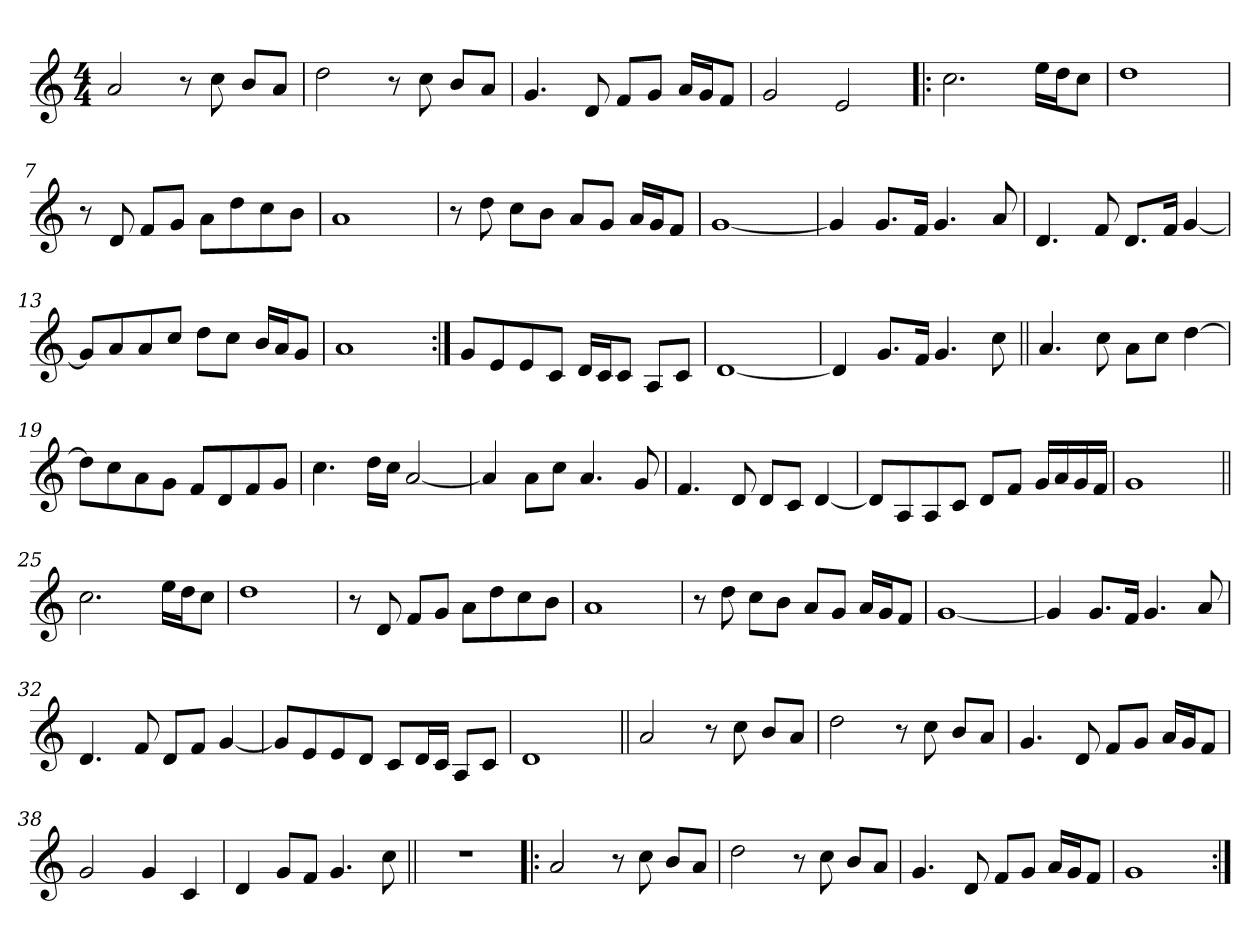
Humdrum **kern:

**kern
*part1
*staff1
!!LO:PB:g=z
*clefG2
*k[]
*C:
*M4/4
*MM83
=1
2ai/
8r
8cci\
8bi/L
8ai/J
=2
2ddi\
8r
8cci\
8bi/L
8ai/J
=3
4.gi/
8di/
8fi/L
8gi/J
16ai/LL
16gi/J
8fi/J
=4
2gi/
2ei/
!!LO:LB:g=z
=5!|:
2.cci\
16eei\LL
16ddi\J
8cci\J
=6
1ddi
=7
8r
8di/
8fi/L
8gi/J
8ai\L
8ddi\
8cci\
8bi\J
=8
1ai
=9
8r
8ddi\
8cci\L
8bi\J
8ai/L
8gi/J
16ai/LL
16gi/J
8fi/J
=10
[<1gi
!!LO:LB:g=z
=11
4gi/]
8.gi/L
16fi/Jk
4.gi/
8ai/
=12
4.di/
8fi/
8.di/L
16fi/Jk
[<4gi/
=13
8gi/L]
8ai/
8ai/
8cci/J
8ddi\L
8cci\J
16bi/LL
16ai/J
8gi/J
=14
1ai
!!LO:LB:g=z
=15:|!
8gi/L
8ei/
8ei/
8ci/J
16di/LL
16ci/J
8ci/J
8Ai/L
8ci/J
=16
[<1di
=17
4di/]
8.gi/L
16fi/Jk
4.gi/
8cci\
=18||
4.ai/
8cci\
8ai\L
8cci\J
[>4ddi\
=19
8ddi\L]
8cci\
8ai\
8gi\J
8fi/L
8di/
8fi/
8gi/J
!!LO:LB:g=z
=20
4.cci\
16ddi\LL
16cci\JJ
[<2ai/
=21
4ai/]
8ai\L
8cci\J
4.ai/
8gi/
=22
4.fi/
8di/
8di/L
8ci/J
[<4di/
=23
8di/L]
8Ai/
8Ai/
8ci/J
8di/L
8fi/J
16gi/LL
16ai/
16gi/
16fi/JJ
=24
1gi
!!LO:LB:g=z
=25||
2.cci\
16eei\LL
16ddi\J
8cci\J
=26
1ddi
=27
8r
8di/
8fi/L
8gi/J
8ai\L
8ddi\
8cci\
8bi\J
=28
1ai
=29
8r
8ddi\
8cci\L
8bi\J
8ai/L
8gi/J
16ai/LL
16gi/J
8fi/J
=30
[<1gi
!!LO:LB:g=z
=31
4gi/]
8.gi/L
16fi/Jk
4.gi/
8ai/
=32
4.di/
8fi/
8di/L
8fi/J
[<4gi/
=33
8gi/L]
8ei/
8ei/
8di/J
8ci/L
16di/L
16ci/JJ
8Ai/L
8ci/J
=34
1di
=35||
2ai/
8r
8cci\
8bi/L
8ai/J
!!LO:LB:g=z
=36
2ddi\
8r
8cci\
8bi/L
8ai/J
=37
4.gi/
8di/
8fi/L
8gi/J
16ai/LL
16gi/J
8fi/J
=38
2gi/
4gi/
4ci/
=39
4di/
8gi/L
8fi/J
4.gi/
8cci\
!!LO:LB:g=z
=40||
1r
=41!|:
2ai/
8r
8cci\
8bi/L
8ai/J
=42
2ddi\
8r
8cci\
8bi/L
8ai/J
=43
4.gi/
8di/
8fi/L
8gi/J
16ai/LL
16gi/J
8fi/J
=44
1gi
=:|!
*-
